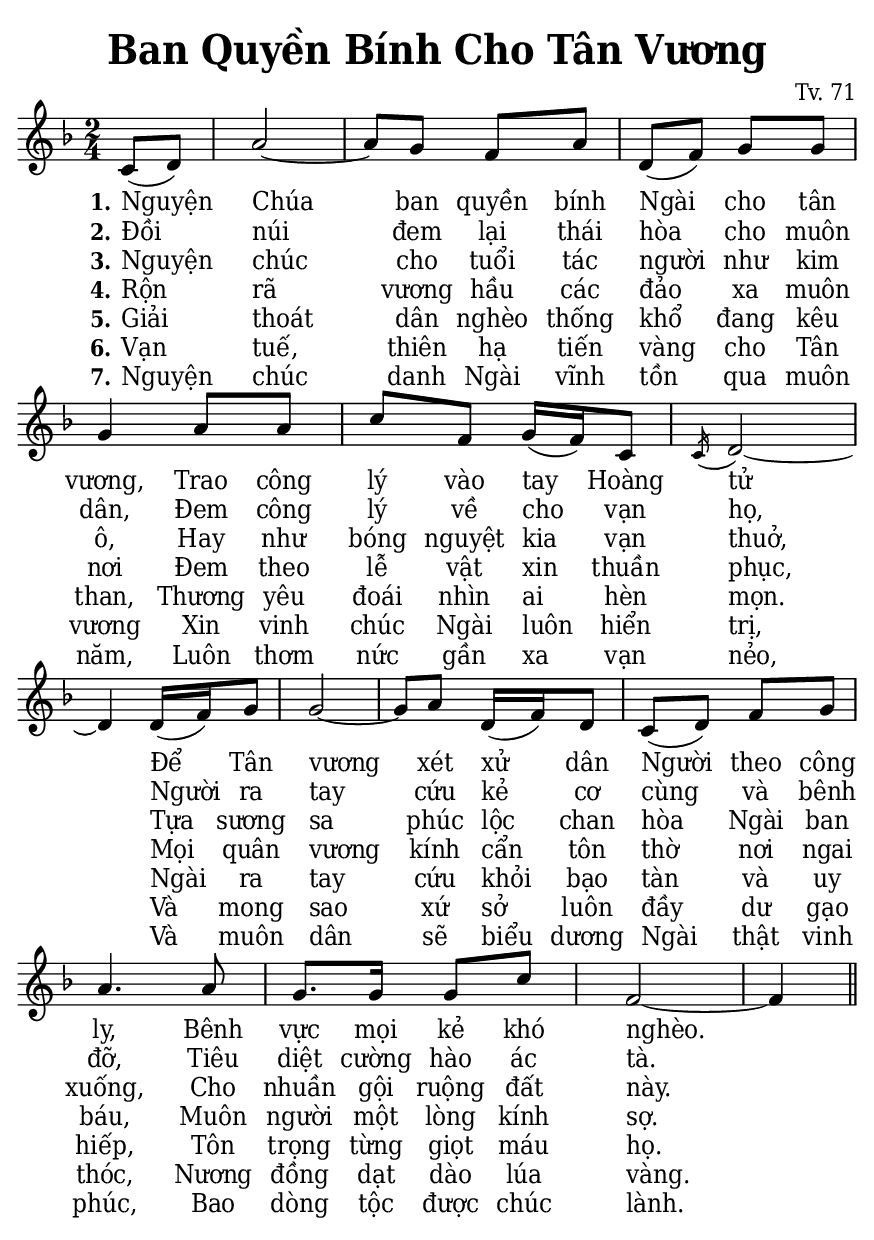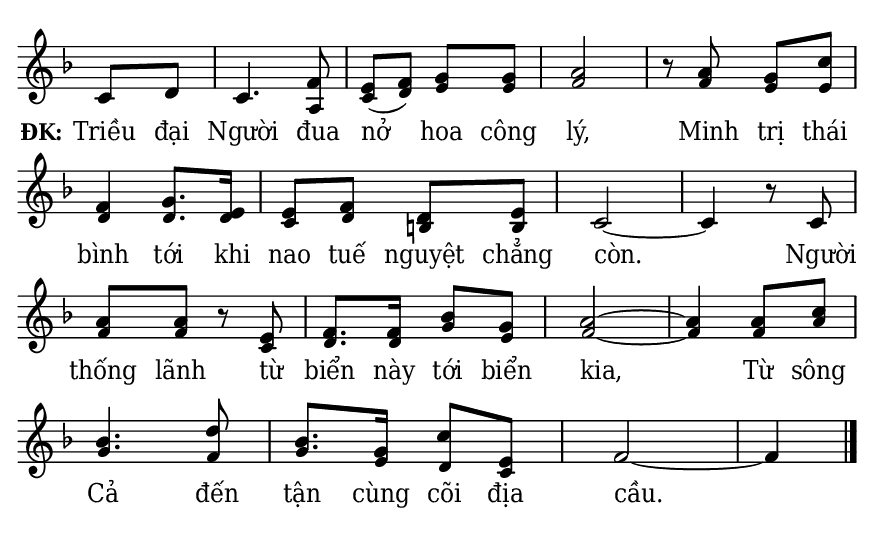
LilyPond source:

% Cài đặt chung\
\version "2.22.1"
\include "english.ly"

\header {
  title = \markup { \fontsize #1 "Ban Quyền Bính Cho Tân Vương" }
  composer = "Tv. 71"
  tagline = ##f
}

% Nhạc phiên khúc
nhacPhienKhucSop = \relative c' {
  \autoPageBreaksOff
  \partial 4 c8 (d) |
  a'2 ~ |
  a8 g f a |
  d, (f) g g |
  g4 a8 a |
  c f, g16 (f) c8 |
  \slashedGrace { c16 ( } d2) ~ |
  d4 d16 (f) g8 |
  g2 ~ |
  g8 a d,16 (f) d8 |
  c (d) f g |
  a4. a8 |
  g8. g16 g8 c |
  f,2 ~ |
  f4 \bar "||"
  
  \pageBreak
  
  c8 d |
  c4. f8 |
  e (f) g g |
  a2 |
  r8 a g c |
  f,4 g8. e16 |
  e8 f d e |
  c2 ~ |
  c4 r8 c |
  a' a r e |
  f8. f16 bf8 g |
  a2 ~ |
  a4 a8 c |
  bf4. d8 |
  bf8. g16 c8 e, |
  f2 ~ |
  f4 \bar "|."
}

nhacPhienKhucAlto = \relative c' {
  r4 |
  R2*13
  r4
  c8 d |
  c4. a8 |
  c (d) e e |
  f2 |
  r8 f e e |
  d4 d8. d16 |
  c8 d b! b |
  c2 ~ |
  c4 r8 c |
  f f r c |
  d8. d16 g8 e |
  f2 ~ |
  f4 f8 a |
  g4. f8 |
  g8. e16 d8 c |
  f2 ~ |
  f4
}

% Lời phiên khúc
loiPhienKhucSop = \lyrics {
  <<
    {
      \set stanza = "1."
      Nguyện Chúa ban quyền bính Ngài cho tân vương,
      Trao công lý vào tay Hoàng tử
      Để Tân vương xét xử dân Người theo công ly,
      Bênh vực mọi kẻ khó nghèo.
    }
    \new Lyrics {
	    \set associatedVoice = "beSop"
	    \set stanza = "2."
	    Đồi núi đem lại thái hòa cho muôn dân,
	    Đem công lý về cho vạn họ,
	    Người ra tay cứu kẻ cơ cùng và bênh đỡ,
	    Tiêu diệt cường hào ác tà.
    }
    \new Lyrics {
	    \set associatedVoice = "beSop"
	    \set stanza = "3."
	    Nguyện chúc cho tuổi tác người như kim ô,
	    Hay như bóng nguyệt kia vạn thuở,
	    Tựa sương sa phúc lộc chan hòa Ngài ban xuống,
	    Cho nhuần gội ruộng đất này.
    }
    \new Lyrics {
	    \set associatedVoice = "beSop"
	    \set stanza = "4."
	    Rộn rã vương hầu các đảo xa muôn nơi
	    Đem theo lễ vật xin thuần phục,
	    Mọi quân vương kính cẩn tôn thờ nơi ngai báu,
	    Muôn người một lòng kính sợ.
    }
    \new Lyrics {
	    \set associatedVoice = "beSop"
	    \set stanza = "5."
	    Giải thoát dân nghèo thống khổ đang kêu than,
	    Thương yêu đoái nhìn ai hèn mọn.
	    Ngài ra tay cứu khỏi bạo tàn và uy hiếp,
	    Tôn trọng từng giọt máu họ.
    }
    \new Lyrics {
	    \set associatedVoice = "beSop"
	    \set stanza = "6."
	    Vạn tuế, thiên hạ tiến vàng cho Tân vương
	    Xin vinh chúc Ngài luôn hiển trị,
	    Và mong sao xứ sở luôn đầy dư gạo thóc,
	    Nương đồng dạt dào lúa vàng.
    }
    \new Lyrics {
	    \set associatedVoice = "beSop"
	    \set stanza = "7."
	    Nguyện chúc danh Ngài vĩnh tồn qua muôn năm,
	    Luôn thơm nức gần xa vạn nẻo,
	    Và muôn dân sẽ biểu dương Ngài thật vinh phúc,
	    Bao dòng tộc được chúc lành.
    }
  >>
  \set stanza = "ĐK:"
  Triều đại Người đua nở hoa công lý,
  Minh trị thái bình tới khi nao tuế nguyệt chẳng còn.
  Người thống lãnh từ biển này tới biển kia,
  Từ sông Cả đến tận cùng cõi địa cầu.
}

% Dàn trang
\paper {
  #(set-paper-size "a5")
  top-margin = 3\mm
  bottom-margin = 3\mm
  left-margin = 3\mm
  right-margin = 3\mm
  indent = #0
  #(define fonts
	 (make-pango-font-tree "Deja Vu Serif Condensed"
	 		       "Deja Vu Serif Condensed"
			       "Deja Vu Serif Condensed"
			       (/ 20 20)))
  print-page-number = ##f
  ragged-bottom = ##t
}

TongNhip = {
  \key f \major \time 2/4
  \set Timing.beamExceptions = #'()
  \set Timing.baseMoment = #(ly:make-moment 1/4)
}

% Đổi kích thước nốt cho bè phụ
notBePhu =
#(define-music-function (font-size music) (number? ly:music?)
   (for-some-music
     (lambda (m)
       (if (music-is-of-type? m 'rhythmic-event)
           (begin
             (set! (ly:music-property m 'tweaks)
                   (cons `(font-size . ,font-size)
                         (ly:music-property m 'tweaks)))
             #t)
           #f))
     music)
   music)

\score {
  \new ChoirStaff <<
    \new Staff \with {
        \consists "Merge_rests_engraver"
        printPartCombineTexts = ##f
      }
      <<
      \new Voice \TongNhip \partCombine 
        \nhacPhienKhucSop
        \notBePhu -1 { \nhacPhienKhucAlto }
      \new NullVoice = beSop \nhacPhienKhucSop
      \new Lyrics \lyricsto beSop \loiPhienKhucSop
      >>
  >>
  \layout {
    \override Lyrics.LyricSpace.minimum-distance = #1.7
    \override Score.BarNumber.break-visibility = ##(#f #f #f)
    \override Score.SpacingSpanner.uniform-stretching = ##t
  } 
}
